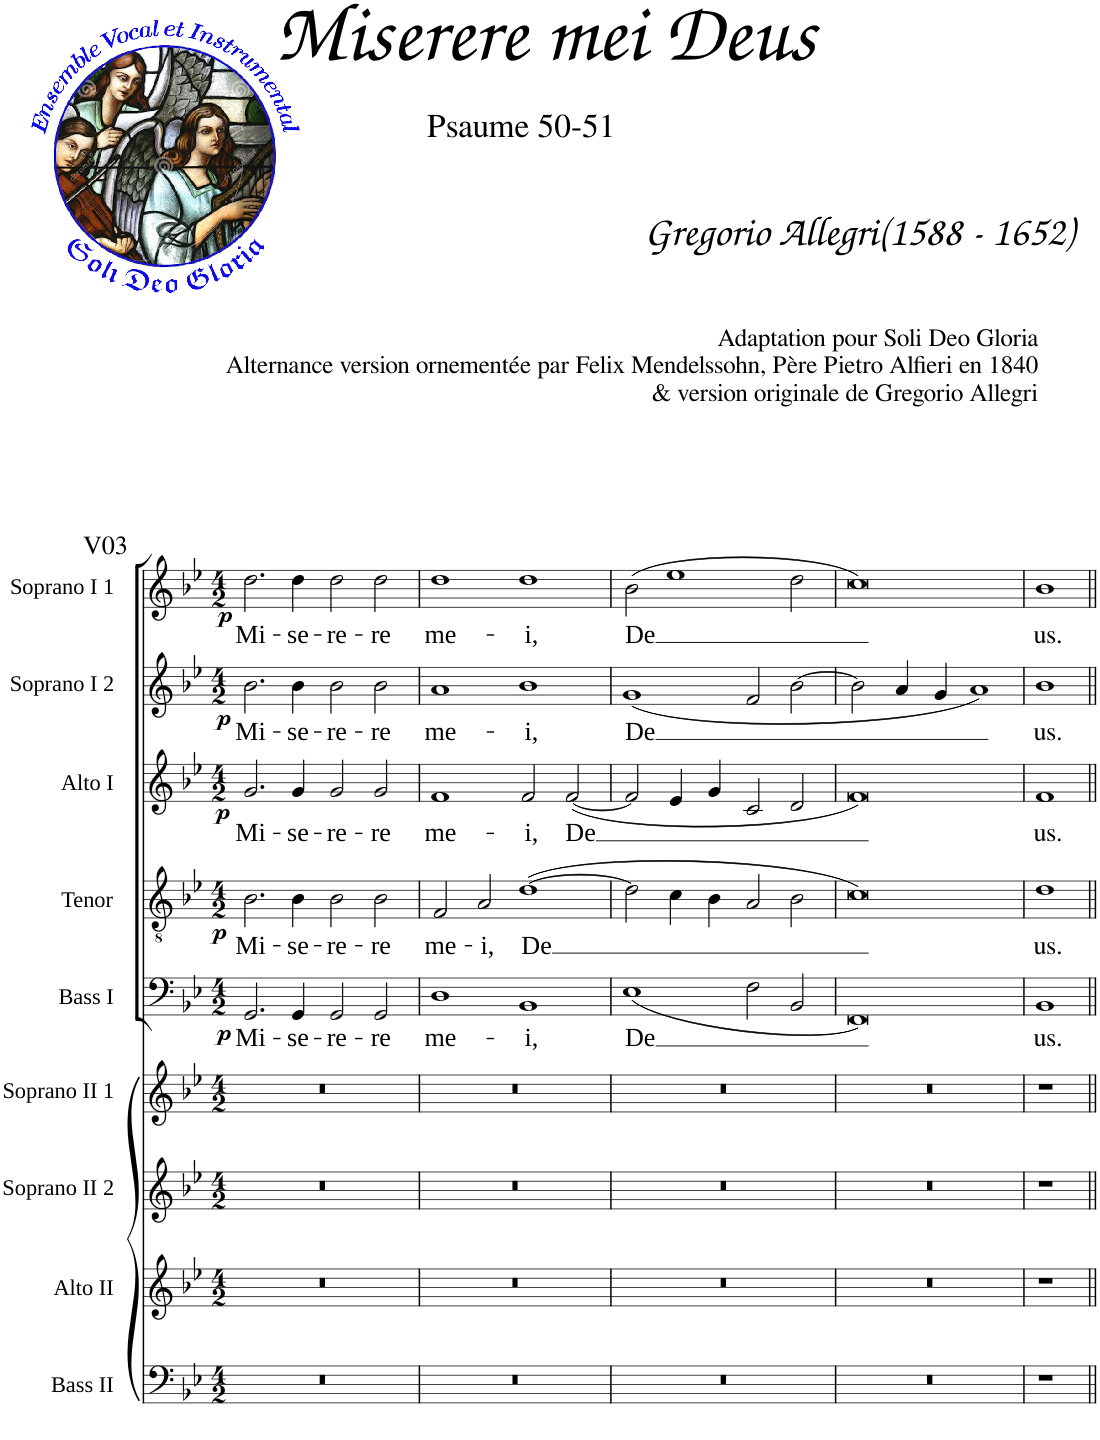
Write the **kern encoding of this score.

**kern	**text	**dynam	**kern	**text	**dynam	**kern	**text	**dynam	**kern	**text	**dynam	**kern	**text	**dynam
*part5	*part5	*part5	*part4	*part4	*part4	*part3	*part3	*part3	*part2	*part2	*part2	*part1	*part1	*part1
*staff5	*staff5	*staff5	*staff4	*staff4	*staff4	*staff3	*staff3	*staff3	*staff2	*staff2	*staff2	*staff1	*staff1	*staff1
*I"Bass I	*	*	*I"Tenor	*	*	*I"Alto I	*	*	*I"Soprano I 2	*	*	*I"Soprano I 1	*	*
*I'B.I	*	*	*I'T.	*	*	*I'A.I	*	*	*I'S.I 2	*	*	*I'S.I 1	*	*
*clefF4	*	*	*clefGv2	*	*	*clefG2	*	*	*clefG2	*	*	*clefG2	*	*
*k[b-e-]	*	*	*k[b-e-]	*	*	*k[b-e-]	*	*	*k[b-e-]	*	*	*k[b-e-]	*	*
*M4/2	*	*	*M4/2	*	*	*M4/2	*	*	*M4/2	*	*	*M4/2	*	*
=1	=1	=1	=1	=1	=1	=1	=1	=1	=1	=1	=1	=1	=1	=1
!	!	!	!	!	!	!	!	!	!	!	!	!LO:TX:a:t=V03	!	!
!	!LO:LY:b	!LO:DY:b	!	!LO:LY:b	!LO:DY:b	!	!LO:LY:b	!LO:DY:b	!	!LO:LY:b	!LO:DY:b	!	!LO:LY:b	!LO:DY:b
2.GG/	Mi-	p	2.B-\	Mi-	p	2.g/	Mi-	p	2.b-\	Mi-	p	2.dd\	Mi-	p
!	!LO:LY:b	!	!	!LO:LY:b	!	!	!LO:LY:b	!	!	!LO:LY:b	!	!	!LO:LY:b	!
4GG/	-se-	.	4B-\	-se-	.	4g/	-se-	.	4b-\	-se-	.	4dd\	-se-	.
!	!LO:LY:b	!	!	!LO:LY:b	!	!	!LO:LY:b	!	!	!LO:LY:b	!	!	!LO:LY:b	!
2GG/	-re-	.	2B-\	-re-	.	2g/	-re-	.	2b-\	-re-	.	2dd\	-re-	.
!	!LO:LY:b	!	!	!LO:LY:b	!	!	!LO:LY:b	!	!	!LO:LY:b	!	!	!LO:LY:b	!
2GG/	-re	.	2B-\	-re	.	2g/	-re	.	2b-\	-re	.	2dd\	-re	.
=2	=2	=2	=2	=2	=2	=2	=2	=2	=2	=2	=2	=2	=2	=2
!	!LO:LY:b	!	!	!LO:LY:b	!	!	!LO:LY:b	!	!	!LO:LY:b	!	!	!LO:LY:b	!
1D	me-	.	2F/	me-	.	1f	me-	.	1a	me-	.	1dd	me-	.
!	!	!	!	!LO:LY:b	!	!	!	!	!	!	!	!	!	!
.	.	.	2A/	-i,	.	.	.	.	.	.	.	.	.	.
!	!LO:LY:b	!	!	!LO:LY:b	!	!	!LO:LY:b	!	!	!LO:LY:b	!	!	!LO:LY:b	!
1BB-	-i,	.	([1d	-De	.	2f/	-i,	.	1b-	-i,	.	1dd	-i,	.
!	!	!	!	!	!	!	!LO:LY:b	!	!	!	!	!	!	!
.	.	.	.	.	.	([2f/	-De	.	.	.	.	.	.	.
=3	=3	=3	=3	=3	=3	=3	=3	=3	=3	=3	=3	=3	=3	=3
!	!LO:LY:b	!	!	!	!	!	!	!	!	!LO:LY:b	!	!	!LO:LY:b	!
(<1E-	-De	.	2d\]	.	.	2f/]	.	.	(<1g	-De	.	(2b-\	-De	.
.	.	.	4c\	.	.	4e-/	.	.	.	.	.	1ee-	.	.
.	.	.	4B-\	.	.	4g/	.	.	.	.	.	.	.	.
2F\	.	.	2A/	.	.	2c/	.	.	2f/	.	.	.	.	.
2BB-/	.	.	2B-\	.	.	2d/	.	.	[2b-\	.	.	2dd\	.	.
=4	=4	=4	=4	=4	=4	=4	=4	=4	=4	=4	=4	=4	=4	=4
0FF)	.	.	0c)	.	.	0f)	.	.	2b-\]	.	.	0cc)	.	.
.	.	.	.	.	.	.	.	.	4a/	.	.	.	.	.
.	.	.	.	.	.	.	.	.	4g/	.	.	.	.	.
.	.	.	.	.	.	.	.	.	1a)	.	.	.	.	.
=5	=5	=5	=5	=5	=5	=5	=5	=5	=5	=5	=5	=5	=5	=5
!	!LO:LY:b	!	!	!LO:LY:b	!	!	!LO:LY:b	!	!	!LO:LY:b	!	!	!LO:LY:b	!
1BB-	us.	.	1d	us.	.	1f	us.	.	1b-	us.	.	1b-	us.	.
=||	=||	=||	=||	=||	=||	=||	=||	=||	=||	=||	=||	=||	=||	=||
*-	*-	*-	*-	*-	*-	*-	*-	*-	*-	*-	*-	*-	*-	*-
